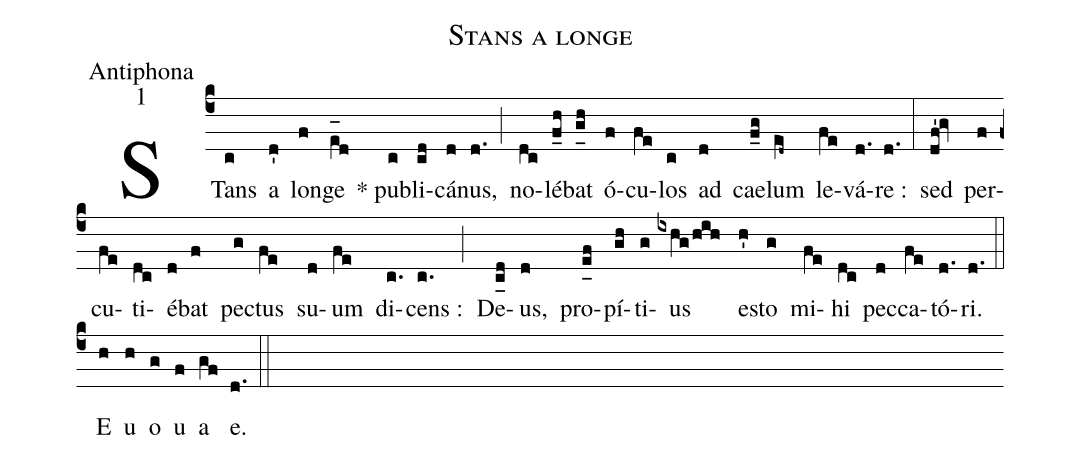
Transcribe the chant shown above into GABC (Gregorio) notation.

name:Stans a longe;
office-part:Antiphona;
mode:1;
%%
(c4) STans(c) a(d') lon(f)ge(e_[oh:h][ll:1]d) * pu(c)bli(cd)cá(d)nus,(d.) (;) no(dc)lé(f_h)bat(g_[uh:l]h) ó(f)cu(fe)los(c) ad(d) cae(f_g)lum(e[ll:1]d~) le(fe)vá(d.)re :(d.) (:) sed(df'!gv) per(f)cu(fe)ti(dc)é(d)bat(f) pe(g)ctus(fe) su(d)um(fe) di(c.)cens :(c.) (;) De(c_[ll:1]d)us,(d) pro(e_[uh:l]f)pí(gh)ti(g)us(ixhg/hih) e(h')sto(g) mi(fe)hi(dc) pec(d)ca(fe)tó(d.)ri.(d.) (::) <eu>E(h) u(h) o(g) u(f) a(gf) e.</eu>(d.) (::)
